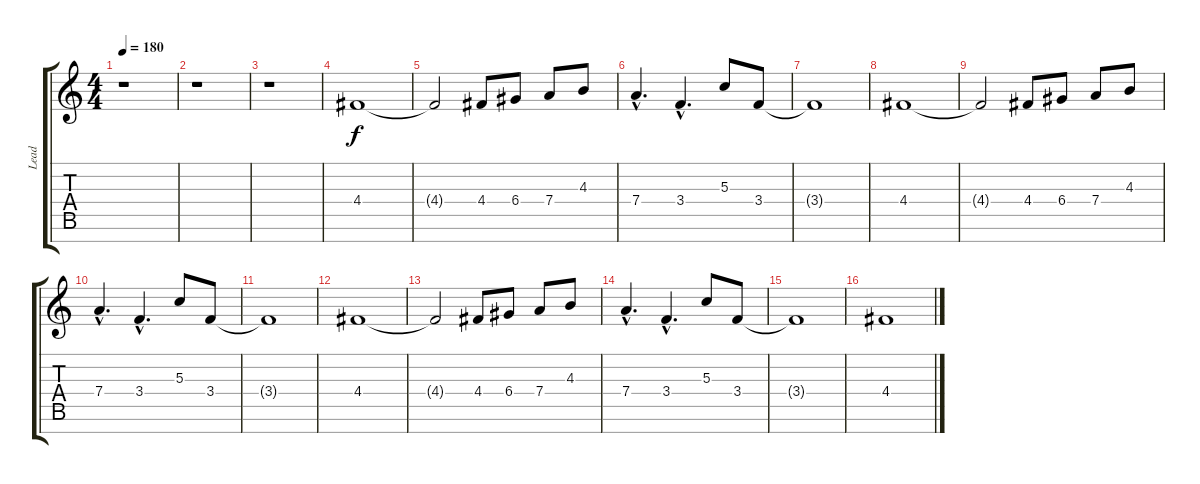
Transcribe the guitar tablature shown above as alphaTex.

\track ("Lead" "Lead") {instrument distortionguitar}
\staff {score tabs}
\tuning (E4 B3 G3 D3 A2 E2 B1) {hide}
\ts (4 4)
\tempo 180
\clef g2
\ks c
r.1{dy f} |
r.1 |
r.1 |
4.4.1 |
4.4{t}.2 4.4.8 6.4.8 7.4.8 4.3.8 |
7.4{hac}.4{d} 3.4{hac}.4{d} 5.3.8 3.4.8 |
3.4{t}.1 |
4.4.1 |
4.4{t}.2 4.4.8 6.4.8 7.4.8 4.3.8 |
7.4{hac}.4{d} 3.4{hac}.4{d} 5.3.8 3.4.8 |
3.4{t}.1 |
4.4.1 |
4.4{t}.2 4.4.8 6.4.8 7.4.8 4.3.8 |
7.4{hac}.4{d} 3.4{hac}.4{d} 5.3.8 3.4.8 |
3.4{t}.1 |
4.4.1
